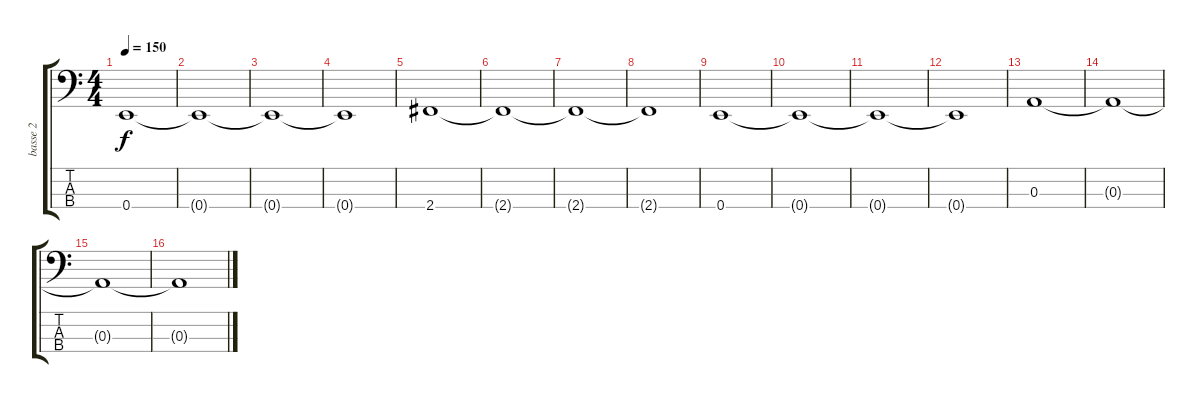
\track ("basse 2" "basse 2") {instrument fretlessbass}
\staff {score tabs}
\tuning (G2 D2 A1 E1) {hide}
\ts (4 4)
\tempo 150
\clef f4
\ks c
0.4.1{dy f} |
0.4{t}.1 |
0.4{t}.1 |
0.4{t}.1 |
2.4.1 |
2.4{t}.1 |
2.4{t}.1 |
2.4{t}.1 |
0.4.1 |
0.4{t}.1 |
0.4{t}.1 |
0.4{t}.1 |
0.3.1 |
0.3{t}.1 |
0.3{t}.1 |
0.3{t}.1
